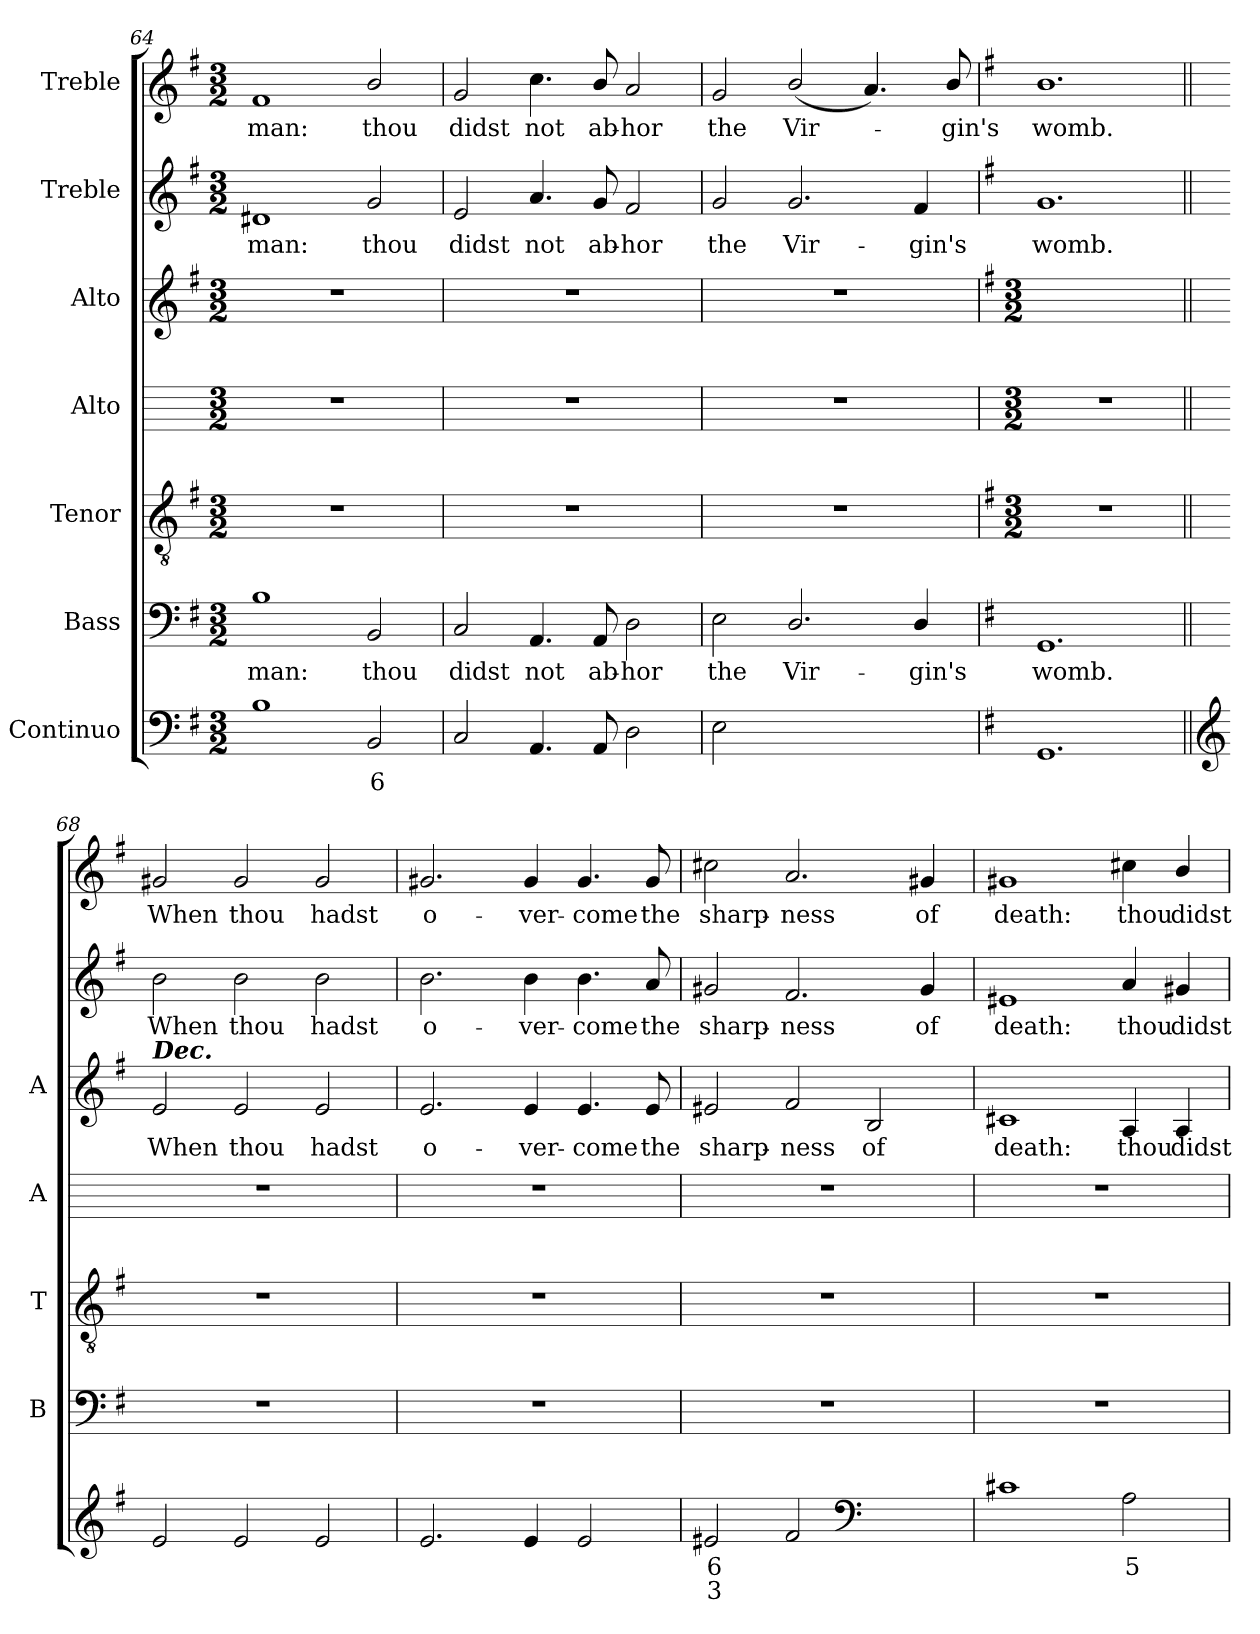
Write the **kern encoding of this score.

**kern	**text	**text	**kern	**text	**kern	**kern	**kern	**text	**kern	**text	**kern	**text
*part7	*part7	*part7	*part6	*part6	*part5	*part4	*part3	*part3	*part2	*part2	*part1	*part1
*staff7	*staff7	*staff7	*staff6	*staff6	*staff5	*staff4	*staff3	*staff3	*staff2	*staff2	*staff1	*staff1
*I"Continuo	*	*	*I"Bass	*	*I"Tenor	*I"Alto	*I"Alto	*	*I"Treble	*	*I"Treble	*
*	*	*	*I'B	*	*I'T	*I'A	*I'A	*	*	*	*	*
*clefF4	*	*	*clefF4	*	*clefGv2	*	*clefG2	*	*clefG2	*	*clefG2	*
*k[f#]	*	*	*k[f#]	*	*k[f#]	*	*k[f#]	*	*k[f#]	*	*k[f#]	*
*G:	*	*	*G:	*	*G:	*	*G:	*	*G:	*	*G:	*
*M3/2	*	*	*M3/2	*	*M3/2	*M3/2	*M3/2	*	*M3/2	*	*M3/2	*
=64	=64	=64	=64	=64	=64	=64	=64	=64	=64	=64	=64	=64
!	!	!	!	!LO:LY:b	!	!	!	!	!	!LO:LY:b	!	!LO:LY:b
1B	.	.	1B	man:	1.r	1.r	1.r	.	1d#X	man:	1f#	man:
!	!LO:LY:b	!	!	!LO:LY:b	!	!	!	!	!	!LO:LY:b	!	!LO:LY:b
2BB	6	.	2BB	thou	.	.	.	.	2g	thou	2b/	thou
=65	=65	=65	=65	=65	=65	=65	=65	=65	=65	=65	=65	=65
!	!	!	!	!LO:LY:b	!	!	!	!	!	!LO:LY:b	!	!LO:LY:b
2C	.	.	2C	didst	1.r	1.r	1.r	.	2e	didst	2g	didst
!	!	!	!	!LO:LY:b	!	!	!	!	!	!LO:LY:b	!	!LO:LY:b
4.AA	.	.	4.AA	not	.	.	.	.	4.a	not	4.cc	not
!	!	!	!	!LO:LY:b	!	!	!	!	!	!LO:LY:b	!	!LO:LY:b
8AA	.	.	8AA	ab-	.	.	.	.	8g	ab-	8b/	ab-
!	!	!	!	!LO:LY:b	!	!	!	!	!	!LO:LY:b	!	!LO:LY:b
2D	.	.	2D	-hor	.	.	.	.	2f#	-hor	2a	-hor
=66	=66	=66	=66	=66	=66	=66	=66	=66	=66	=66	=66	=66
!	!	!	!	!LO:LY:b	!	!	!	!	!	!LO:LY:b	!	!LO:LY:b
2E	.	.	2E	the	1.r	1.r	1.r	.	2g	the	2g	the
!	!LO:LY:b	!LO:LY:b	!	!LO:LY:b	!	!	!	!	!	!LO:LY:b	!	!LO:LY:b
[2D/yy	6	4	2.D/	Vir-	.	.	.	.	2.g	Vir-	(<2b/	Vir-
!	!LO:LY:b	!LO:LY:b	!	!	!	!	!	!	!	!	!	!
2Dyy]	5	3	.	.	.	.	.	.	.	.	4.a)	.
!	!	!	!	!LO:LY:b	!	!	!	!	!	!LO:LY:b	!	!
.	.	.	4D/	-gin's	.	.	.	.	4f#	-gin's	.	.
!	!	!	!	!	!	!	!	!	!	!	!	!LO:LY:b
.	.	.	.	.	.	.	.	.	.	.	8b/	gin's
!!LO:LB:g=z
=67	=67	=67	=67	=67	=67	=67	=67	=67	=67	=67	=67	=67
*	*	*	*	*	*	*	*k[f#]	*	*	*	*	*
*	*	*	*	*	*	*	*G:	*	*	*	*	*
*	*	*	*	*	*M3/2	*M3/2	*M3/2	*	*	*	*	*
!	!	!	!	!LO:LY:b	!	!	!LO:N:vis=1	!	!	!LO:LY:b	!	!LO:LY:b
1.GG	.	.	1.GG	womb.	1.r	1.r	1.ryy	.	1.g	womb.	1.b	womb.
=68||	=68||	=68||	=68||	=68||	=68||	=68||	=68||	=68||	=68||	=68||	=68||	=68||
*clefG2	*	*	*	*	*	*	*	*	*	*	*	*
!	!	!	!	!	!	!	!LO:TX:a:Bi:t=Dec.	!	!	!	!	!
!	!	!	!LO:N:vis=1	!	!	!	!	!LO:LY:b	!	!LO:LY:b	!	!LO:LY:b
2e	.	.	1.r	.	1.r	1.r	2e	When	2b	When	2g#X	When
!	!	!	!	!	!	!	!	!LO:LY:b	!	!LO:LY:b	!	!LO:LY:b
2e	.	.	.	.	.	.	2e	thou	2b	thou	2g#	thou
!	!	!	!	!	!	!	!	!LO:LY:b	!	!LO:LY:b	!	!LO:LY:b
2e	.	.	.	.	.	.	2e	hadst	2b	hadst	2g#	hadst
=69	=69	=69	=69	=69	=69	=69	=69	=69	=69	=69	=69	=69
!	!	!	!LO:N:vis=1	!	!	!	!	!LO:LY:b	!	!LO:LY:b	!	!LO:LY:b
2.e	.	.	1.r	.	1.r	1.r	2.e	o-	2.b	o-	2.g#X	o-
!	!	!	!	!	!	!	!	!LO:LY:b	!	!LO:LY:b	!	!LO:LY:b
4e	.	.	.	.	.	.	4e	-ver-	4b	-ver-	4g#	-ver-
!	!	!	!	!	!	!	!	!LO:LY:b	!	!LO:LY:b	!	!LO:LY:b
2e	.	.	.	.	.	.	4.e	-come	4.b	-come	4.g#	-come
!	!	!	!	!	!	!	!	!LO:LY:b	!	!LO:LY:b	!	!LO:LY:b
.	.	.	.	.	.	.	8e	the	8a	the	8g#	the
=70	=70	=70	=70	=70	=70	=70	=70	=70	=70	=70	=70	=70
!	!LO:LY:b	!LO:LY:b	!LO:N:vis=1	!	!	!	!	!LO:LY:b	!	!LO:LY:b	!	!LO:LY:b
2e#X	6	3	1.r	.	1.r	1.r	2e#X	sharp-	2g#X	sharp-	2cc#X	sharp-
!	!	!	!	!	!	!	!	!LO:LY:b	!	!LO:LY:b	!	!LO:LY:b
2f#	.	.	.	.	.	.	2f#	-ness	2.f#	-ness	2.a	-ness
*clefF4	*	*	*	*	*	*	*	*	*	*	*	*
!	!LO:LY:b	!	!	!	!	!	!	!LO:LY:b	!	!	!	!
[4Byy	7	.	.	.	.	.	2B	of	.	.	.	.
!	!LO:LY:b	!	!	!	!	!	!	!	!	!LO:LY:b	!	!LO:LY:b
4Byy]	6	.	.	.	.	.	.	.	4g#	of	4g#X	of
=71	=71	=71	=71	=71	=71	=71	=71	=71	=71	=71	=71	=71
!	!	!	!LO:N:vis=1	!	!	!	!	!LO:LY:b	!	!LO:LY:b	!	!LO:LY:b
1c#X	.	.	1.r	.	1.r	1.r	1c#X	death:	1e#X	death:	1g#X	death:
!	!LO:LY:b	!	!	!	!	!	!	!LO:LY:b	!	!LO:LY:b	!	!LO:LY:b
2A	5	.	.	.	.	.	4A	thou	4a	thou	4cc#X	thou
!	!	!	!	!	!	!	!	!LO:LY:b	!	!LO:LY:b	!	!LO:LY:b
.	.	.	.	.	.	.	4A	didst	4g#X	didst	4b/	didst
=	=	=	=	=	=	=	=	=	=	=	=	=
*-	*-	*-	*-	*-	*-	*-	*-	*-	*-	*-	*-	*-
